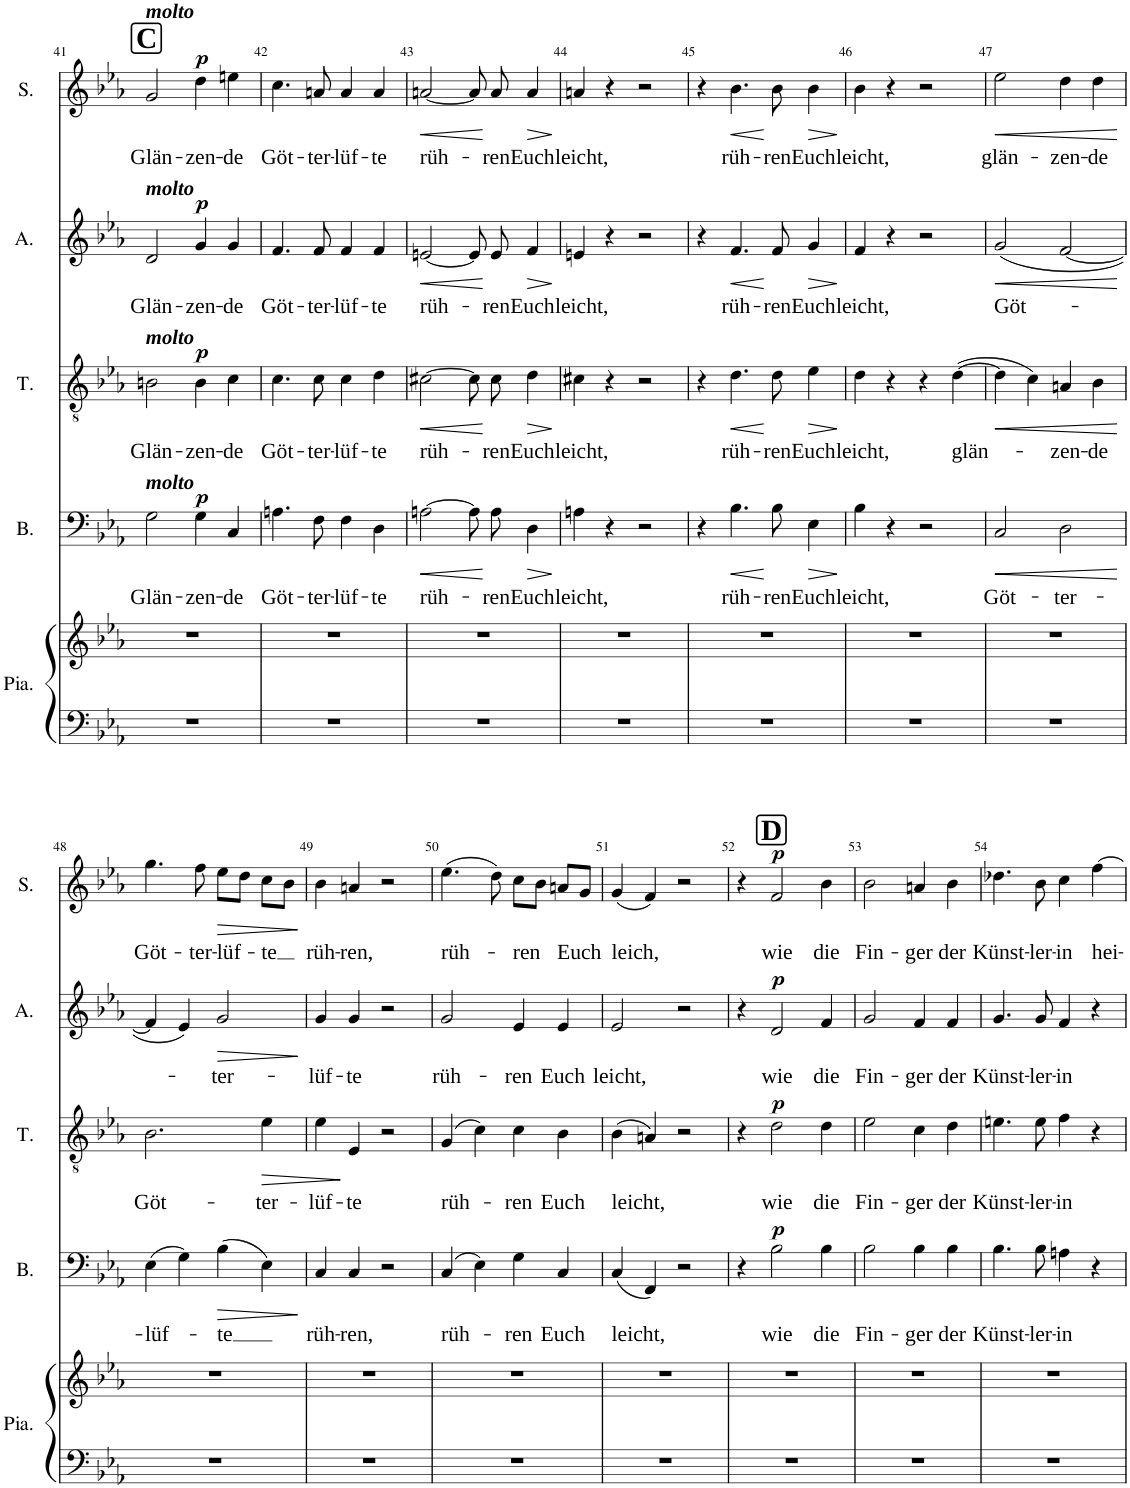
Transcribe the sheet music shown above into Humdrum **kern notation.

**kern	**text	**dynam	**kern	**text	**dynam	**kern	**text	**dynam	**kern	**text	**dynam
*part4	*part4	*part4	*part3	*part3	*part3	*part2	*part2	*part2	*part1	*part1	*part1
*staff4	*staff4	*staff4	*staff3	*staff3	*staff3	*staff2	*staff2	*staff2	*staff1	*staff1	*staff1
*I"Basse	*	*	*I"Ténor	*	*	*I"Alto	*	*	*I"Soprano	*	*
*I'B.	*	*	*I'T.	*	*	*I'A.	*	*	*I'S.	*	*
!!LO:PB:g=z
*clefF4	*	*	*clefGv2	*	*	*clefG2	*	*	*clefG2	*	*
*k[b-e-a-]	*	*	*k[b-e-a-]	*	*	*k[b-e-a-]	*	*	*k[b-e-a-]	*	*
*M4/4	*	*	*M4/4	*	*	*M4/4	*	*	*M4/4	*	*
*met(c)	*	*	*met(c)	*	*	*met(c)	*	*	*met(c)	*	*
=41	=41	=41	=41	=41	=41	=41	=41	=41	=41	=41	=41
!	!	!	!	!	!	!	!	!	!LO:TX:a:B:t=C	!	!
!	!	!	!	!	!	!	!	!	!LO:TX:a:Bi:t=molto	!	!
!	!	!	!	!	!	!LO:TX:a:Bi:t=molto	!	!	!	!	!
!	!	!	!LO:TX:a:Bi:t=molto	!	!	!	!	!	!	!	!
!LO:TX:a:Bi:t=molto	!	!	!	!	!	!	!	!	!	!	!
!	!LO:LY:b	!	!	!LO:LY:b	!	!	!LO:LY:b	!	!	!LO:LY:b	!
2G\	Glän-	.	2Bn\	Glän-	.	2d/	Glän-	.	2g/	Glän-	.
!	!LO:LY:b	!LO:DY:a	!	!LO:LY:b	!LO:DY:a	!	!LO:LY:b	!LO:DY:a	!	!LO:LY:b	!LO:DY:a
4G\	-zen-	p	4B\	-zen-	p	4g/	-zen-	p	4dd\	-zen-	p
!	!LO:LY:b	!	!	!LO:LY:b	!	!	!LO:LY:b	!	!	!LO:LY:b	!
4C/	-de	.	4c\	-de	.	4g/	-de	.	4een\	-de	.
=42	=42	=42	=42	=42	=42	=42	=42	=42	=42	=42	=42
!	!LO:LY:b	!	!	!LO:LY:b	!	!	!LO:LY:b	!	!	!LO:LY:b	!
4.An\	Göt-	.	4.c\	Göt-	.	4.f/	Göt-	.	4.cc\	Göt-	.
!	!LO:LY:b	!	!	!LO:LY:b	!	!	!LO:LY:b	!	!	!LO:LY:b	!
8F\	-ter-	.	8c\	-ter-	.	8f/	-ter-	.	8an/	-ter-	.
!	!LO:LY:b	!	!	!LO:LY:b	!	!	!LO:LY:b	!	!	!LO:LY:b	!
4F\	-lüf-	.	4c\	-lüf-	.	4f/	-lüf-	.	4a/	-lüf-	.
!	!LO:LY:b	!	!	!LO:LY:b	!	!	!LO:LY:b	!	!	!LO:LY:b	!
4D\	-te	.	4d\	-te	.	4f/	-te	.	4a/	-te	.
=43	=43	=43	=43	=43	=43	=43	=43	=43	=43	=43	=43
!	!LO:LY:b	!LO:HP:b	!	!LO:LY:b	!LO:HP:b	!	!LO:LY:b	!LO:HP:b	!	!LO:LY:b	!LO:HP:b
[2An\	rüh-	<	[2c#X\	rüh-	<	[2en/	rüh-	<	[2an/	rüh-	<
8A\L]	.	.	8c#\L]	.	.	8e/L]	.	.	8a/]	.	.
!	!LO:LY:b	!	!	!LO:LY:b	!	!	!LO:LY:b	!	!	!LO:LY:b	!
8A\J	-ren	[	8c#\J	-ren	[	8e/J	-ren	[	8a/	-ren	[
!	!LO:LY:b	!LO:HP:b	!	!LO:LY:b	!LO:HP:b	!	!LO:LY:b	!LO:HP:b	!	!LO:LY:b	!LO:HP:b
4D\	Euch	>	4d\	Euch	>	4f/	Euch	>	4a/	Euch	>
.	.	]	.	.	]	.	.	]	.	.	]
=44	=44	=44	=44	=44	=44	=44	=44	=44	=44	=44	=44
!	!LO:LY:b	!	!	!LO:LY:b	!	!	!LO:LY:b	!	!	!LO:LY:b	!
4An\	leicht,	.	4c#X\	leicht,	.	4en/	leicht,	.	4an/	leicht,	.
4r	.	.	4r	.	.	4r	.	.	4r	.	.
2r	.	.	2r	.	.	2r	.	.	2r	.	.
=45	=45	=45	=45	=45	=45	=45	=45	=45	=45	=45	=45
4r	.	.	4r	.	.	4r	.	.	4r	.	.
!	!LO:LY:b	!LO:HP:b	!	!LO:LY:b	!LO:HP:b	!	!LO:LY:b	!LO:HP:b	!	!LO:LY:b	!LO:HP:b
4.B-\	rüh-	<	4.d\	rüh-	<	4.f/	rüh-	<	4.b-\	rüh-	<
!	!LO:LY:b	!	!	!LO:LY:b	!	!	!LO:LY:b	!	!	!LO:LY:b	!
8B-\	-ren	[	8d\	-ren	[	8f/	-ren	[	8b-\	-ren	[
!	!LO:LY:b	!LO:HP:b	!	!LO:LY:b	!LO:HP:b	!	!LO:LY:b	!LO:HP:b	!	!LO:LY:b	!LO:HP:b
4E-\	Euch	>	4e-\	Euch	>	4g/	Euch	>	4b-\	Euch	>
.	.	]	.	.	]	.	.	]	.	.	]
=46	=46	=46	=46	=46	=46	=46	=46	=46	=46	=46	=46
!	!LO:LY:b	!	!	!LO:LY:b	!	!	!LO:LY:b	!	!	!LO:LY:b	!
4B-\	leicht,	.	4d\	leicht,	.	4f/	leicht,	.	4b-\	leicht,	.
4r	.	.	4r	.	.	4r	.	.	4r	.	.
2r	.	.	4r	.	.	2r	.	.	2r	.	.
!	!	!	!	!LO:LY:b	!	!	!	!	!	!	!
.	.	.	([4d\	glän-	.	.	.	.	.	.	.
=47	=47	=47	=47	=47	=47	=47	=47	=47	=47	=47	=47
!	!LO:LY:b	!LO:HP:b	!	!	!LO:HP:b	!	!LO:LY:b	!LO:HP:b	!	!LO:LY:b	!LO:HP:b
2C/	Göt-	<	4d\]	.	<	(2g/	Göt-	<	2ee-\	glän-	<
.	.	.	4c\)	.	.	.	.	.	.	.	.
!	!LO:LY:b	!	!	!LO:LY:b	!	!	!	!	!	!LO:LY:b	!
2D\	-ter-	.	4An/	-zen-	.	[2f/	.	.	4dd\	-zen-	.
!	!	!	!	!LO:LY:b	!	!	!	!	!	!LO:LY:b	!
.	.	.	4B-\	-de	.	.	.	.	4dd\	-de	.
.	.	[	.	.	[	.	.	[	.	.	[
!!LO:LB:g=z
=48	=48	=48	=48	=48	=48	=48	=48	=48	=48	=48	=48
!	!LO:LY:b	!	!	!LO:LY:b	!	!	!	!	!	!LO:LY:b	!
(4E-\	-lüf-	.	2.B-\	Göt-	.	4f/]	.	.	4.gg\	Göt-	.
4G\)	.	.	.	.	.	4e-/)	.	.	.	.	.
!	!	!	!	!	!	!	!	!	!	!LO:LY:b	!
.	.	.	.	.	.	.	.	.	8ff\	-ter-	.
!	!LO:LY:b	!LO:HP:b	!	!	!	!	!LO:LY:b	!LO:HP:b	!	!LO:LY:b	!LO:HP:b
(4B-\	-te	>	.	.	.	2g/	-ter-	>	8ee-\L	-lüf-	>
.	.	.	.	.	.	.	.	.	8dd\J	.	.
!	!	!	!	!LO:LY:b	!LO:HP:b	!	!	!	!	!LO:LY:b	!
4E-\)	.	.	4e-\	-ter-	>	.	.	.	8cc\L	-te	.
.	.	.	.	.	.	.	.	.	8b-\J	.	.
.	.	]	.	.	.	.	.	]	.	.	]
=49	=49	=49	=49	=49	=49	=49	=49	=49	=49	=49	=49
!	!LO:LY:b	!	!	!LO:LY:b	!	!	!LO:LY:b	!	!	!LO:LY:b	!
4C/	rüh-	.	4e-\	-lüf-	.	4g/	-lüf-	.	4b-\	rüh-	.
!	!LO:LY:b	!	!	!LO:LY:b	!	!	!LO:LY:b	!	!	!LO:LY:b	!
4C/	-ren,	.	4E-/	-te	]	4g/	-te	.	4an/	-ren,	.
2r	.	.	2r	.	.	2r	.	.	2r	.	.
=50	=50	=50	=50	=50	=50	=50	=50	=50	=50	=50	=50
!	!LO:LY:b	!	!	!LO:LY:b	!	!	!LO:LY:b	!	!	!LO:LY:b	!
(4C/	rüh-	.	(4G/	rüh-	.	2g/	rüh-	.	(4.ee-\	rüh-	.
4E-\)	.	.	4c\)	.	.	.	.	.	.	.	.
.	.	.	.	.	.	.	.	.	8dd\)	.	.
!	!LO:LY:b	!	!	!LO:LY:b	!	!	!LO:LY:b	!	!	!LO:LY:b	!
4G\	-ren	.	4c\	-ren	.	4e-/	-ren	.	8cc\L	-ren	.
.	.	.	.	.	.	.	.	.	8b-\J	.	.
!	!LO:LY:b	!	!	!LO:LY:b	!	!	!LO:LY:b	!	!	!LO:LY:b	!
4C/	Euch	.	4B-\	Euch	.	4e-/	Euch	.	8an/L	Euch	.
.	.	.	.	.	.	.	.	.	8g/J	.	.
=51	=51	=51	=51	=51	=51	=51	=51	=51	=51	=51	=51
!	!LO:LY:b	!	!	!LO:LY:b	!	!	!LO:LY:b	!	!	!LO:LY:b	!
(4C/	leicht,	.	(4B-\	leicht,	.	2e-/	leicht,	.	(4g/	leich,	.
4FF/)	.	.	4An/)	.	.	.	.	.	4f/)	.	.
2r	.	.	2r	.	.	2r	.	.	2r	.	.
=52	=52	=52	=52	=52	=52	=52	=52	=52	=52	=52	=52
4r	.	.	4r	.	.	4r	.	.	4r	.	.
!	!	!	!	!	!	!	!	!	!LO:TX:a:B:t=D	!	!
!	!LO:LY:b	!LO:DY:a	!	!LO:LY:b	!LO:DY:a	!	!LO:LY:b	!LO:DY:a	!	!LO:LY:b	!LO:DY:a
2B-\	wie	p	2d\	wie	p	2d/	wie	p	2f/	wie	p
!	!LO:LY:b	!	!	!LO:LY:b	!	!	!LO:LY:b	!	!	!LO:LY:b	!
4B-\	die	.	4d\	die	.	4f/	die	.	4b-\	die	.
=53	=53	=53	=53	=53	=53	=53	=53	=53	=53	=53	=53
!	!LO:LY:b	!	!	!LO:LY:b	!	!	!LO:LY:b	!	!	!LO:LY:b	!
2B-\	Fin-	.	2e-\	Fin-	.	2g/	Fin-	.	2b-\	Fin-	.
!	!LO:LY:b	!	!	!LO:LY:b	!	!	!LO:LY:b	!	!	!LO:LY:b	!
4B-\	-ger	.	4c\	-ger	.	4f/	-ger	.	4an/	-ger	.
!	!LO:LY:b	!	!	!LO:LY:b	!	!	!LO:LY:b	!	!	!LO:LY:b	!
4B-\	der	.	4d\	der	.	4f/	der	.	4b-\	der	.
=54	=54	=54	=54	=54	=54	=54	=54	=54	=54	=54	=54
!	!LO:LY:b	!	!	!LO:LY:b	!	!	!LO:LY:b	!	!	!LO:LY:b	!
4.B-\	Künst-	.	4.en\	Künst-	.	4.g/	Künst-	.	4.dd-X\	Künst-	.
!	!LO:LY:b	!	!	!LO:LY:b	!	!	!LO:LY:b	!	!	!LO:LY:b	!
8B-\	-ler-	.	8e\	-ler-	.	8g/	-ler-	.	8b-\	-ler-	.
!	!LO:LY:b	!	!	!LO:LY:b	!	!	!LO:LY:b	!	!	!LO:LY:b	!
4An\	-in	.	4f\	-in	.	4f/	-in	.	4cc\	-in	.
!	!	!	!	!	!	!	!	!	!	!LO:LY:b	!
4r	.	.	4r	.	.	4r	.	.	[4ff\	hei-	.
=	=	=	=	=	=	=	=	=	=	=	=
*-	*-	*-	*-	*-	*-	*-	*-	*-	*-	*-	*-
